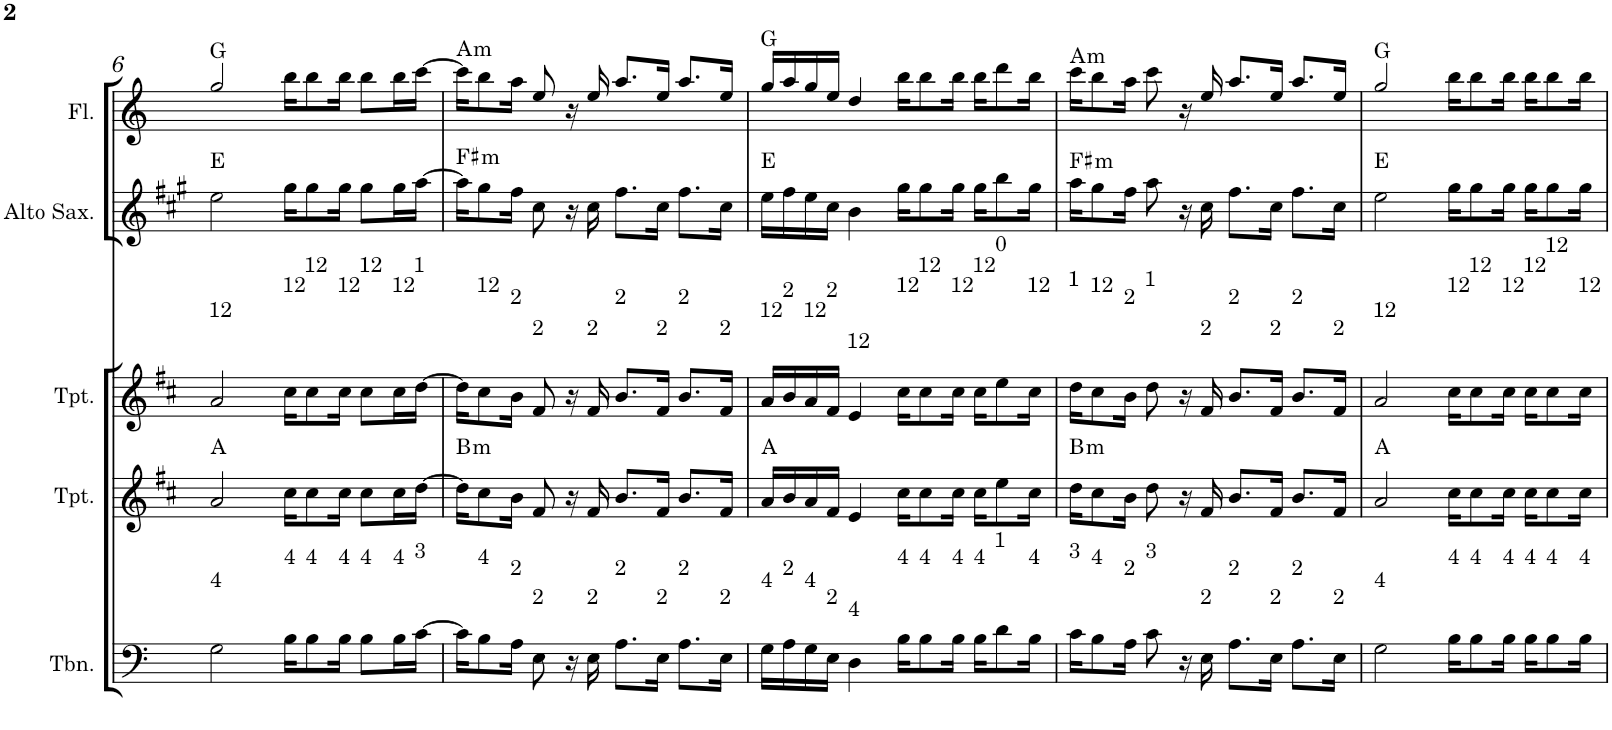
**kern	**kern	**harte	**kern	**kern	**harte	**kern	**harte
*part5	*part4	*part4	*part3	*part2	*part2	*part1	*part1
*staff5	*staff4	*	*staff3	*staff2	*	*staff1	*
*I"C clavF	*I"Bb	*	*I"Bb - Pirata	*I"Eb	*	*I"C clavG	*
!!LO:PB:g=z
*clefF4	*clefG2	*	*clefG2	*clefG2	*	*clefG2	*
*	*Trd1c2	*	*Trd1c2	*Trd5c9	*	*	*
*k[]	*k[f#c#]	*	*k[f#c#]	*k[f#c#g#]	*	*k[]	*
*C:	*D:	*	*D:	*A:	*	*C:	*
*M4/4	*M4/4	*	*M4/4	*M4/4	*	*M4/4	*
=6	=6	=6	=6	=6	=6	=6	=6
!	!	!	!LO:TX:a:t=12	!	!	!	!
!LO:TX:a:t=4	!	!	!	!	!	!	!
2G\	2a/	A:maj	2a/	2ee\	E:maj	2gg/	G:maj
!	!	!	!LO:TX:a:t=12	!	!	!	!
!LO:TX:a:t=4	!	!	!	!	!	!	!
16B\KL	16cc#\KL	.	16cc#\KL	16gg#\KL	.	16bb\KL	.
!	!	!	!LO:TX:a:t=12	!	!	!	!
!LO:TX:a:t=4	!	!	!	!	!	!	!
8B\	8cc#\	.	8cc#\	8gg#\	.	8bb\	.
!	!	!	!LO:TX:a:t=12	!	!	!	!
!LO:TX:a:t=4	!	!	!	!	!	!	!
16B\Jk	16cc#\Jk	.	16cc#\Jk	16gg#\Jk	.	16bb\Jk	.
!	!	!	!LO:TX:a:t=12	!	!	!	!
!LO:TX:a:t=4	!	!	!	!	!	!	!
8B\L	8cc#\L	.	8cc#\L	8gg#\L	.	8bb\L	.
!	!	!	!LO:TX:a:t=12	!	!	!	!
!LO:TX:a:t=4	!	!	!	!	!	!	!
16B\L	16cc#\L	.	16cc#\L	16gg#\L	.	16bb\L	.
!	!	!	!LO:TX:a:t=1	!	!	!	!
!LO:TX:a:t=3	!	!	!	!	!	!	!
[>16c\JJ	[>16dd\JJ	.	[>16dd\JJ	[>16aa\JJ	.	[>16ccc\JJ	.
=7	=7	=7	=7	=7	=7	=7	=7
!	!	!LO:H:kt=m	!	!	!LO:H:kt=m	!	!LO:H:kt=m
16c\KL]	16dd\KL]	B:min	16dd\KL]	16aa\KL]	F#:min	16ccc\KL]	A:min
!	!	!	!LO:TX:a:t=12	!	!	!	!
!LO:TX:a:t=4	!	!	!	!	!	!	!
8B\	8cc#\	.	8cc#\	8gg#\	.	8bb\	.
!	!	!	!LO:TX:a:t=2	!	!	!	!
!LO:TX:a:t=2	!	!	!	!	!	!	!
16A\Jk	16b\Jk	.	16b\Jk	16ff#\Jk	.	16aa\Jk	.
!	!	!	!LO:TX:a:t=2	!	!	!	!
!LO:TX:a:t=2	!	!	!	!	!	!	!
8E\	8f#/	.	8f#/	8cc#\	.	8ee/	.
16r	16r	.	16r	16r	.	16r	.
!	!	!	!LO:TX:a:t=2	!	!	!	!
!LO:TX:a:t=2	!	!	!	!	!	!	!
16E\	16f#/	.	16f#/	16cc#\	.	16ee/	.
!	!	!	!LO:TX:a:t=2	!	!	!	!
!LO:TX:a:t=2	!	!	!	!	!	!	!
8.A\L	8.b/L	.	8.b/L	8.ff#\L	.	8.aa/L	.
!	!	!	!LO:TX:a:t=2	!	!	!	!
!LO:TX:a:t=2	!	!	!	!	!	!	!
16E\Jk	16f#/Jk	.	16f#/Jk	16cc#\Jk	.	16ee/Jk	.
!	!	!	!LO:TX:a:t=2	!	!	!	!
!LO:TX:a:t=2	!	!	!	!	!	!	!
8.A\L	8.b/L	.	8.b/L	8.ff#\L	.	8.aa/L	.
!	!	!	!LO:TX:a:t=2	!	!	!	!
!LO:TX:a:t=2	!	!	!	!	!	!	!
16E\Jk	16f#/Jk	.	16f#/Jk	16cc#\Jk	.	16ee/Jk	.
=8	=8	=8	=8	=8	=8	=8	=8
!	!	!	!LO:TX:a:t=12	!	!	!	!
!LO:TX:a:t=4	!	!	!	!	!	!	!
16G\LL	16a/LL	A:maj	16a/LL	16ee\LL	E:maj	16gg/LL	G:maj
!	!	!	!LO:TX:a:t=2	!	!	!	!
!LO:TX:a:t=2	!	!	!	!	!	!	!
16A\	16b/	.	16b/	16ff#\	.	16aa/	.
!	!	!	!LO:TX:a:t=12	!	!	!	!
!LO:TX:a:t=4	!	!	!	!	!	!	!
16G\	16a/	.	16a/	16ee\	.	16gg/	.
!	!	!	!LO:TX:a:t=2	!	!	!	!
!LO:TX:a:t=2	!	!	!	!	!	!	!
16E\JJ	16f#/JJ	.	16f#/JJ	16cc#\JJ	.	16ee/JJ	.
!	!	!	!LO:TX:a:t=12	!	!	!	!
!LO:TX:a:t=4	!	!	!	!	!	!	!
4D\	4e/	.	4e/	4b\	.	4dd/	.
!	!	!	!LO:TX:a:t=12	!	!	!	!
!LO:TX:a:t=4	!	!	!	!	!	!	!
16B\KL	16cc#\KL	.	16cc#\KL	16gg#\KL	.	16bb\KL	.
!	!	!	!LO:TX:a:t=12	!	!	!	!
!LO:TX:a:t=4	!	!	!	!	!	!	!
8B\	8cc#\	.	8cc#\	8gg#\	.	8bb\	.
!	!	!	!LO:TX:a:t=12	!	!	!	!
!LO:TX:a:t=4	!	!	!	!	!	!	!
16B\Jk	16cc#\Jk	.	16cc#\Jk	16gg#\Jk	.	16bb\Jk	.
!	!	!	!LO:TX:a:t=12	!	!	!	!
!LO:TX:a:t=4	!	!	!	!	!	!	!
16B\KL	16cc#\KL	.	16cc#\KL	16gg#\KL	.	16bb\KL	.
!	!	!	!LO:TX:a:t=0	!	!	!	!
!LO:TX:a:t=1	!	!	!	!	!	!	!
8d\	8ee\	.	8ee\	8bb\	.	8ddd\	.
!	!	!	!LO:TX:a:t=12	!	!	!	!
!LO:TX:a:t=4	!	!	!	!	!	!	!
16B\Jk	16cc#\Jk	.	16cc#\Jk	16gg#\Jk	.	16bb\Jk	.
=9	=9	=9	=9	=9	=9	=9	=9
!	!	!	!LO:TX:a:t=1	!	!	!	!
!LO:TX:a:t=3	!	!LO:H:kt=m	!	!	!LO:H:kt=m	!	!LO:H:kt=m
16c\KL	16dd\KL	B:min	16dd\KL	16aa\KL	F#:min	16ccc\KL	A:min
!	!	!	!LO:TX:a:t=12	!	!	!	!
!LO:TX:a:t=4	!	!	!	!	!	!	!
8B\	8cc#\	.	8cc#\	8gg#\	.	8bb\	.
!	!	!	!LO:TX:a:t=2	!	!	!	!
!LO:TX:a:t=2	!	!	!	!	!	!	!
16A\Jk	16b\Jk	.	16b\Jk	16ff#\Jk	.	16aa\Jk	.
!	!	!	!LO:TX:a:t=1	!	!	!	!
!LO:TX:a:t=3	!	!	!	!	!	!	!
8c\	8dd\	.	8dd\	8aa\	.	8ccc\	.
16r	16r	.	16r	16r	.	16r	.
!	!	!	!LO:TX:a:t=2	!	!	!	!
!LO:TX:a:t=2	!	!	!	!	!	!	!
16E\	16f#/	.	16f#/	16cc#\	.	16ee/	.
!	!	!	!LO:TX:a:t=2	!	!	!	!
!LO:TX:a:t=2	!	!	!	!	!	!	!
8.A\L	8.b/L	.	8.b/L	8.ff#\L	.	8.aa/L	.
!	!	!	!LO:TX:a:t=2	!	!	!	!
!LO:TX:a:t=2	!	!	!	!	!	!	!
16E\Jk	16f#/Jk	.	16f#/Jk	16cc#\Jk	.	16ee/Jk	.
!	!	!	!LO:TX:a:t=2	!	!	!	!
!LO:TX:a:t=2	!	!	!	!	!	!	!
8.A\L	8.b/L	.	8.b/L	8.ff#\L	.	8.aa/L	.
!	!	!	!LO:TX:a:t=2	!	!	!	!
!LO:TX:a:t=2	!	!	!	!	!	!	!
16E\Jk	16f#/Jk	.	16f#/Jk	16cc#\Jk	.	16ee/Jk	.
=10	=10	=10	=10	=10	=10	=10	=10
!	!	!	!LO:TX:a:t=12	!	!	!	!
!LO:TX:a:t=4	!	!	!	!	!	!	!
2G\	2a/	A:maj	2a/	2ee\	E:maj	2gg/	G:maj
!	!	!	!LO:TX:a:t=12	!	!	!	!
!LO:TX:a:t=4	!	!	!	!	!	!	!
16B\KL	16cc#\KL	.	16cc#\KL	16gg#\KL	.	16bb\KL	.
!	!	!	!LO:TX:a:t=12	!	!	!	!
!LO:TX:a:t=4	!	!	!	!	!	!	!
8B\	8cc#\	.	8cc#\	8gg#\	.	8bb\	.
!	!	!	!LO:TX:a:t=12	!	!	!	!
!LO:TX:a:t=4	!	!	!	!	!	!	!
16B\Jk	16cc#\Jk	.	16cc#\Jk	16gg#\Jk	.	16bb\Jk	.
!	!	!	!LO:TX:a:t=12	!	!	!	!
!LO:TX:a:t=4	!	!	!	!	!	!	!
16B\KL	16cc#\KL	.	16cc#\KL	16gg#\KL	.	16bb\KL	.
!	!	!	!LO:TX:a:t=12	!	!	!	!
!LO:TX:a:t=4	!	!	!	!	!	!	!
8B\	8cc#\	.	8cc#\	8gg#\	.	8bb\	.
!	!	!	!LO:TX:a:t=12	!	!	!	!
!LO:TX:a:t=4	!	!	!	!	!	!	!
16B\Jk	16cc#\Jk	.	16cc#\Jk	16gg#\Jk	.	16bb\Jk	.
=	=	=	=	=	=	=	=
*-	*-	*-	*-	*-	*-	*-	*-
